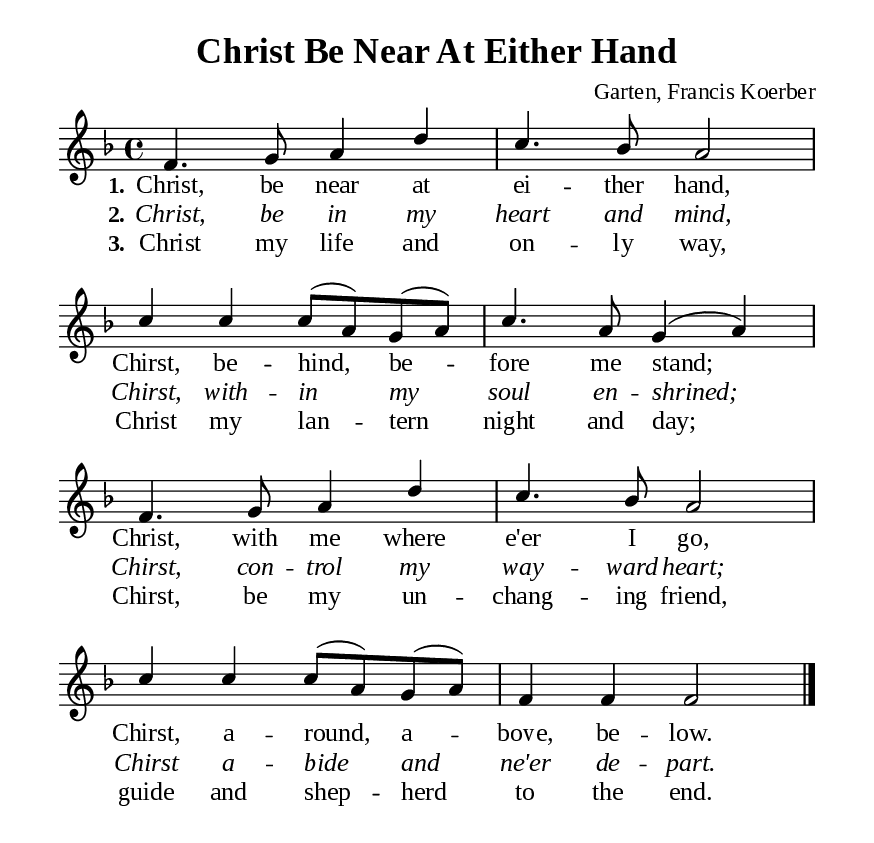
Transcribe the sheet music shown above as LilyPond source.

\version "2.18.2"

\header {
  title = "Christ Be Near At Either Hand"
  composer = "Garten, Francis Koerber"
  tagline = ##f
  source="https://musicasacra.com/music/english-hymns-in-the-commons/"
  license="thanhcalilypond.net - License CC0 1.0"
}

global= {
  \key f \major
  \time 4/4
  \override Score.BarNumber.break-visibility = ##(#f #f #f)
  \override Lyrics.LyricSpace.minimum-distance = #3.0
}

\paper {
  #(set-paper-size "a5")
  top-margin = 10\mm
  bottom-margin = 5\mm
  left-margin = 10\mm
  right-margin = 10\mm
  indent = #0
  #(define fonts
	 (make-pango-font-tree "Liberation Serif"
	 		       "Liberation Serif"
			       "Liberation Serif"
			       (/ 20 20)))
  system-system-spacing = #'((basic-distance . 3) (padding . 3))
}

printItalic = \with {
  \override LyricText.font-shape = #'italic
}

% Verse music
musicVerseSoprano = \relative c' {
  %{	01	%} f4. g8 a4 d |
  %{	02	%} c4. bes8 a2 |
  %{	03	%} c4 c c8 (a) g (a) |
  %{	04	%} c4. a8 g4 (a) |
  %{	05	%} f4. g8 a4 d |
  %{	06	%} c4. bes8 a2 |
  %{	07	%} c4 c c8 (a) g (a) |
  %{	08	%} f4 f f2 \bar "|."
}

% Verse lyrics
verseOne = \lyricmode {
  \set stanza = #"1."
  Christ, be near at ei -- ther hand, Chirst, be -- hind, be -- fore me stand;
  Christ, with me where e'er I go, Chirst, a -- round, a -- bove, be -- low.
}

verseTwo = \lyricmode {
  \set stanza = #"2."
  Christ, be in my heart and mind, Chirst, with -- in my soul en -- shrined;
  Chirst, con -- trol my way -- ward heart; Chirst a -- bide and ne'er de -- part.
}

verseThree = \lyricmode {
  \set stanza = #"3."
  Christ my life and on -- ly way, Christ my lan -- tern night and day;
  Chirst, be my un -- chang -- ing friend, guide and shep -- herd to the end.
}

% Layout
\score {
    \new ChoirStaff <<
      \new Staff <<
        \clef "treble"
        \new Voice = "sopranos" { \global \stemUp \slurUp \musicVerseSoprano }
      >>
      \new Lyrics \lyricsto sopranos \verseOne
      \new Lyrics \printItalic \lyricsto sopranos \verseTwo
      \new Lyrics \lyricsto sopranos \verseThree
    >>
}
